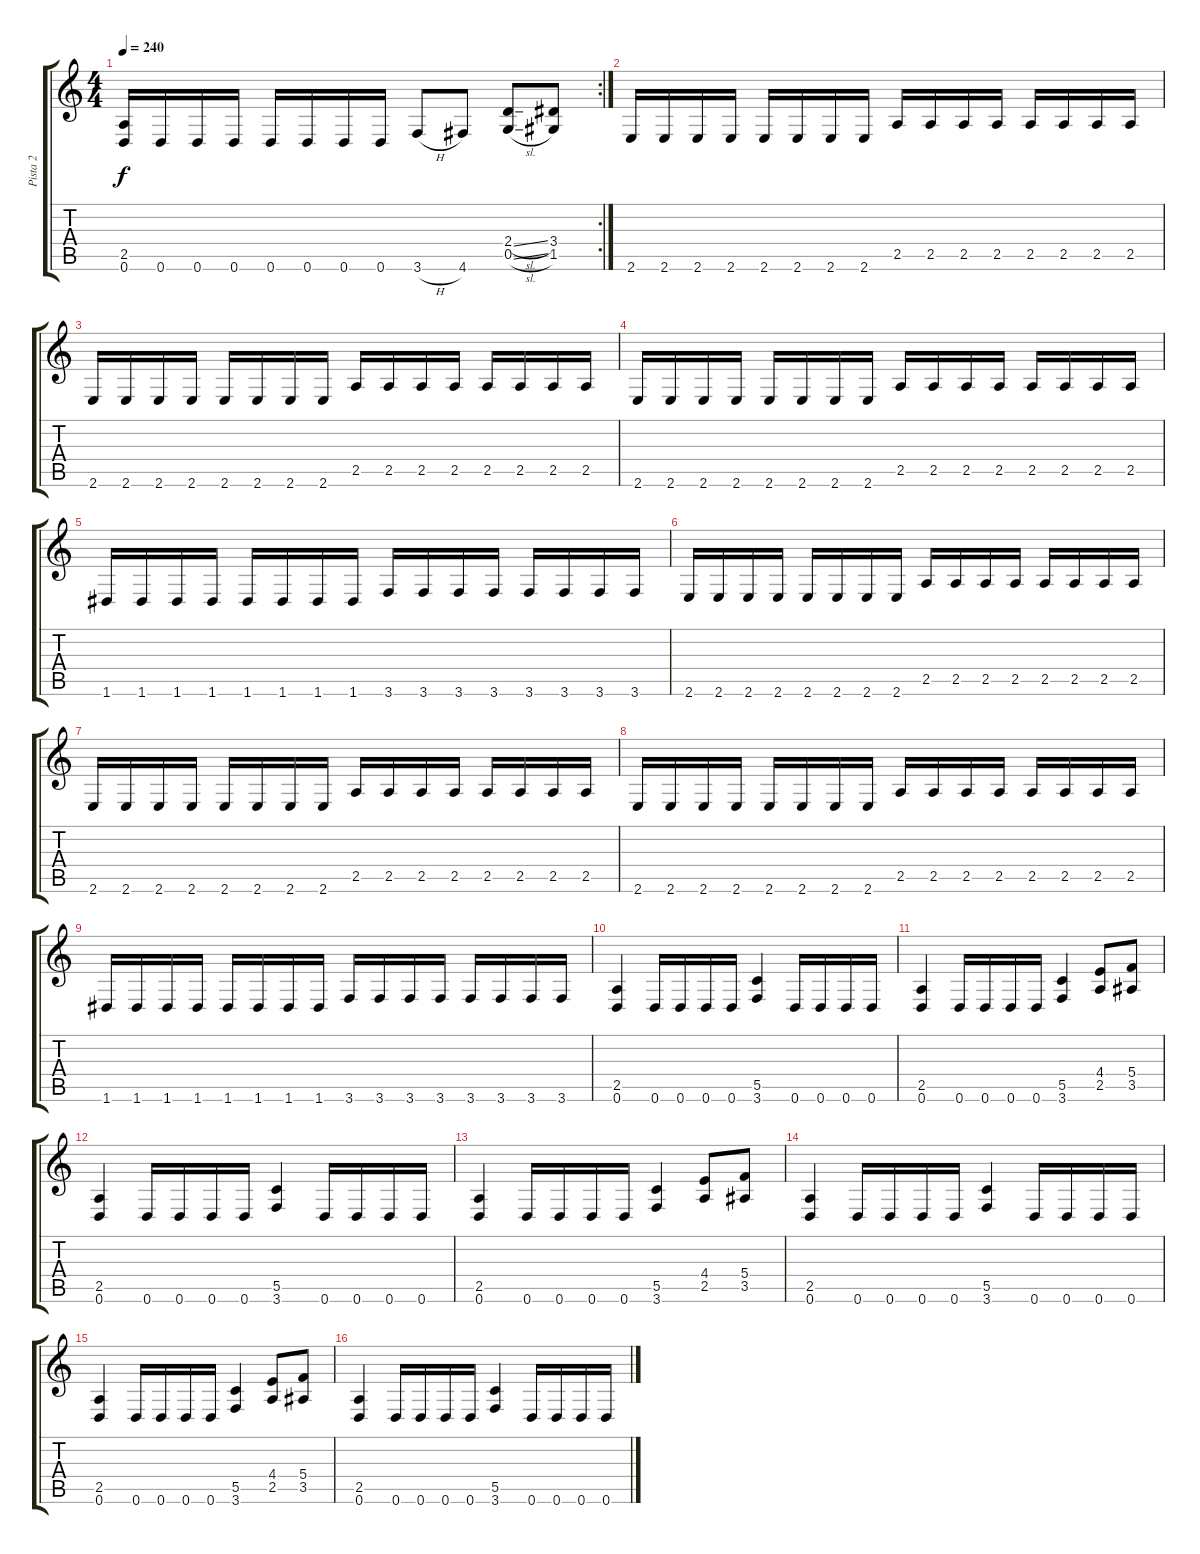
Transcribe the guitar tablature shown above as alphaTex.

\track ("Pista 2" "Pista 2") {instrument distortionguitar}
\staff {score tabs}
\tuning (D4 A3 F3 C3 G2 D2) {hide}
\rc 2
\ts (4 4)
\tempo 240
\clef g2
\ks c
(2.5 0.6).16{dy f} 0.6.16 0.6.16 0.6.16 0.6.16 0.6.16 0.6.16 0.6.16 3.6{h}.8 4.6.8 (2.4{sl} 0.5{sl}).8 (3.4 1.5).8 |
2.6.16 2.6.16 2.6.16 2.6.16 2.6.16 2.6.16 2.6.16 2.6.16 2.5.16 2.5.16 2.5.16 2.5.16 2.5.16 2.5.16 2.5.16 2.5.16 |
2.6.16 2.6.16 2.6.16 2.6.16 2.6.16 2.6.16 2.6.16 2.6.16 2.5.16 2.5.16 2.5.16 2.5.16 2.5.16 2.5.16 2.5.16 2.5.16 |
2.6.16 2.6.16 2.6.16 2.6.16 2.6.16 2.6.16 2.6.16 2.6.16 2.5.16 2.5.16 2.5.16 2.5.16 2.5.16 2.5.16 2.5.16 2.5.16 |
1.6.16 1.6.16 1.6.16 1.6.16 1.6.16 1.6.16 1.6.16 1.6.16 3.6.16 3.6.16 3.6.16 3.6.16 3.6.16 3.6.16 3.6.16 3.6.16 |
2.6.16 2.6.16 2.6.16 2.6.16 2.6.16 2.6.16 2.6.16 2.6.16 2.5.16 2.5.16 2.5.16 2.5.16 2.5.16 2.5.16 2.5.16 2.5.16 |
2.6.16 2.6.16 2.6.16 2.6.16 2.6.16 2.6.16 2.6.16 2.6.16 2.5.16 2.5.16 2.5.16 2.5.16 2.5.16 2.5.16 2.5.16 2.5.16 |
2.6.16 2.6.16 2.6.16 2.6.16 2.6.16 2.6.16 2.6.16 2.6.16 2.5.16 2.5.16 2.5.16 2.5.16 2.5.16 2.5.16 2.5.16 2.5.16 |
1.6.16 1.6.16 1.6.16 1.6.16 1.6.16 1.6.16 1.6.16 1.6.16 3.6.16 3.6.16 3.6.16 3.6.16 3.6.16 3.6.16 3.6.16 3.6.16 |
(2.5 0.6).4 0.6.16 0.6.16 0.6.16 0.6.16 (5.5 3.6).4 0.6.16 0.6.16 0.6.16 0.6.16 |
(2.5 0.6).4 0.6.16 0.6.16 0.6.16 0.6.16 (5.5 3.6).4 (4.4 2.5).8 (5.4 3.5).8 |
(2.5 0.6).4 0.6.16 0.6.16 0.6.16 0.6.16 (5.5 3.6).4 0.6.16 0.6.16 0.6.16 0.6.16 |
(2.5 0.6).4 0.6.16 0.6.16 0.6.16 0.6.16 (5.5 3.6).4 (4.4 2.5).8 (5.4 3.5).8 |
(2.5 0.6).4 0.6.16 0.6.16 0.6.16 0.6.16 (5.5 3.6).4 0.6.16 0.6.16 0.6.16 0.6.16 |
(2.5 0.6).4 0.6.16 0.6.16 0.6.16 0.6.16 (5.5 3.6).4 (4.4 2.5).8 (5.4 3.5).8 |
(2.5 0.6).4 0.6.16 0.6.16 0.6.16 0.6.16 (5.5 3.6).4 0.6.16 0.6.16 0.6.16 0.6.16
